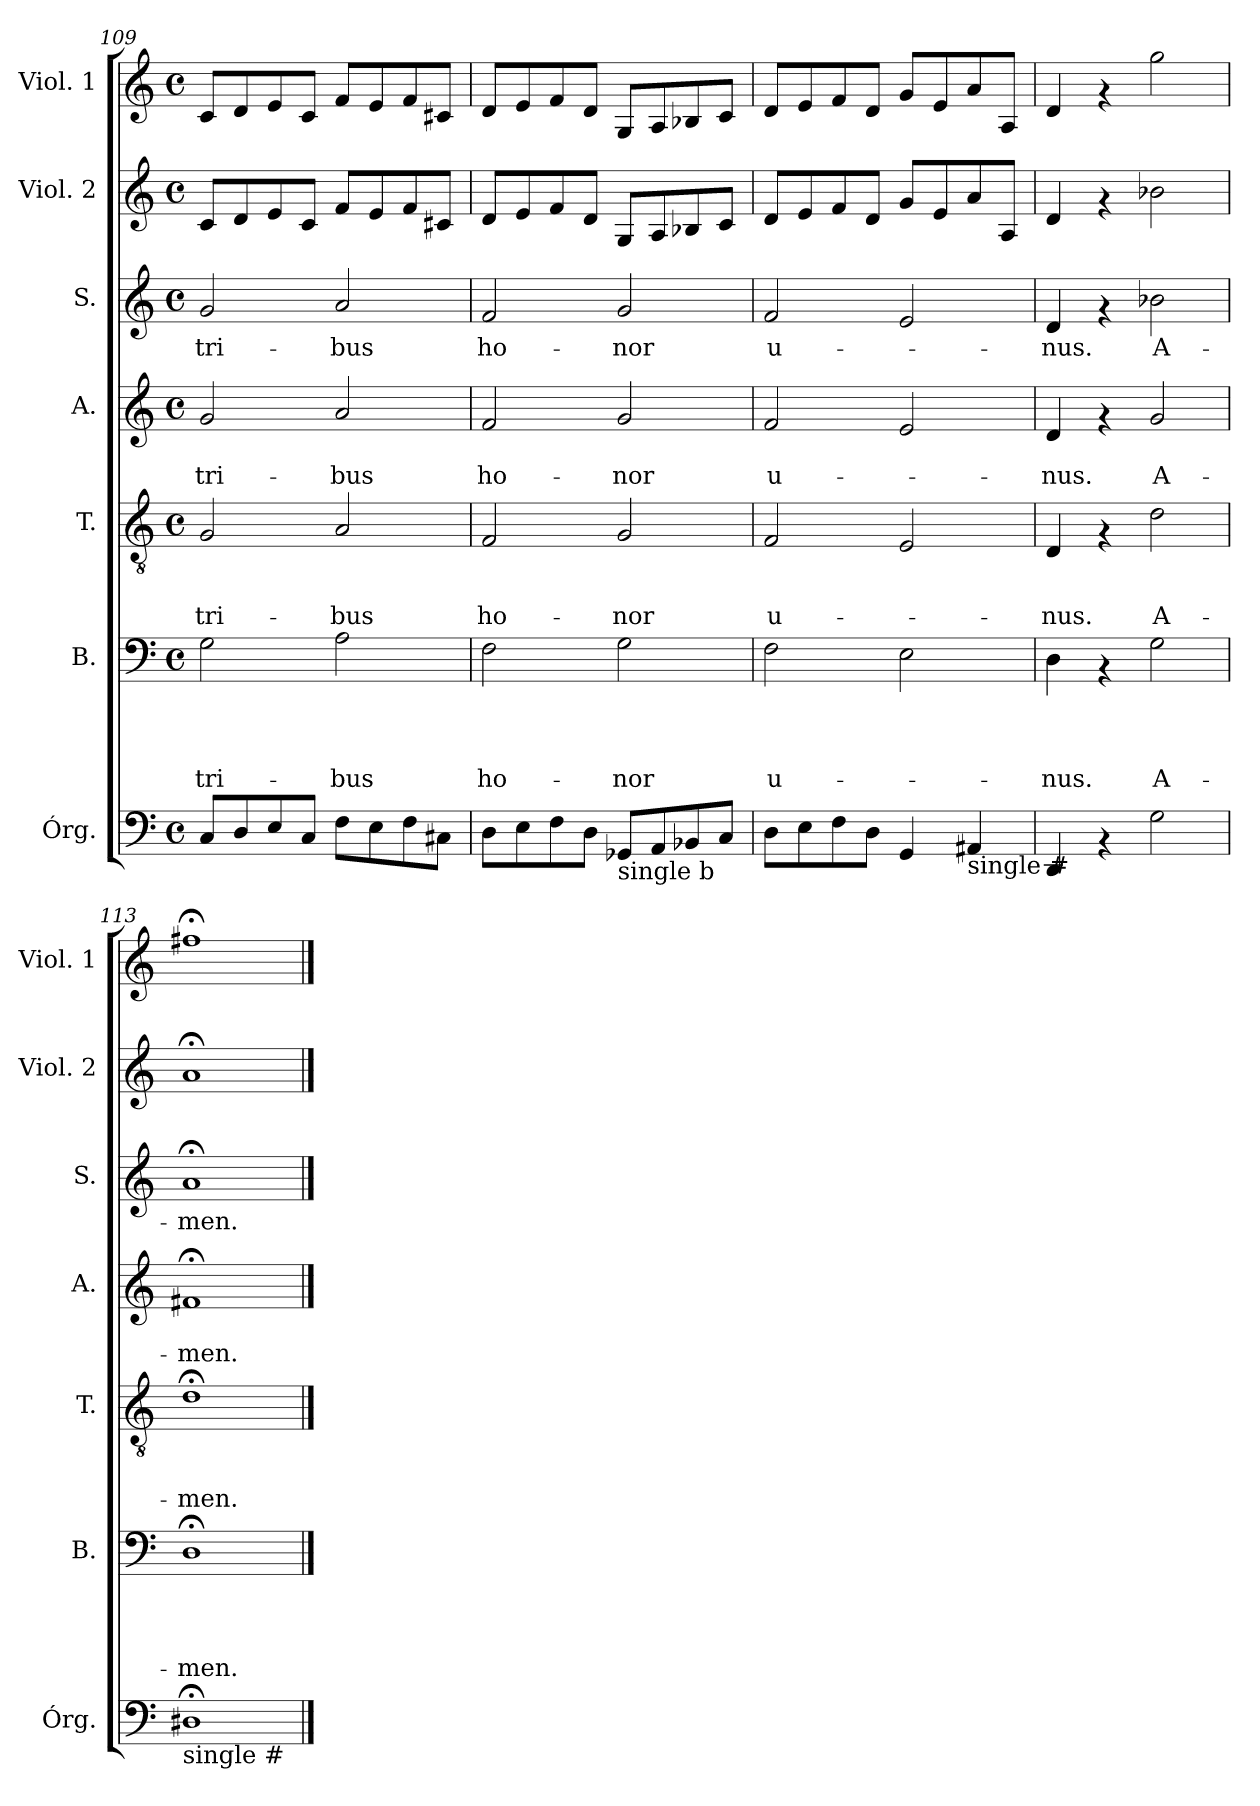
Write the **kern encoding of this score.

**kern	**kern	**text	**text	**text	**text	**kern	**text	**text	**text	**kern	**text	**text	**kern	**text	**kern	**kern
*part7	*part6	*part6	*part6	*part6	*part6	*part5	*part5	*part5	*part5	*part4	*part4	*part4	*part3	*part3	*part2	*part1
*staff7	*staff6	*staff6	*staff6	*staff6	*staff6	*staff5	*staff5	*staff5	*staff5	*staff4	*staff4	*staff4	*staff3	*staff3	*staff2	*staff1
*I"Órg.	*I"B.	*	*	*	*	*I"T.	*	*	*	*I"A.	*	*	*I"S.	*	*I"Viol. 2	*I"Viol. 1
*I'Órg.	*I'B.	*	*	*	*	*I'T.	*	*	*	*I'A.	*	*	*I'S.	*	*I'Viol. 2	*I'Viol. 1
*clefF4	*clefF4	*	*	*	*	*clefGv2	*	*	*	*clefG2	*	*	*clefG2	*	*clefG2	*clefG2
*k[]	*k[]	*	*	*	*	*k[]	*	*	*	*k[]	*	*	*k[]	*	*k[]	*k[]
*C:	*C:	*	*	*	*	*C:	*	*	*	*C:	*	*	*C:	*	*C:	*C:
*M4/4	*M4/4	*	*	*	*	*M4/4	*	*	*	*M4/4	*	*	*M4/4	*	*M4/4	*M4/4
*met(c)	*met(c)	*	*	*	*	*met(c)	*	*	*	*met(c)	*	*	*met(c)	*	*met(c)	*met(c)
=109	=109	=109	=109	=109	=109	=109	=109	=109	=109	=109	=109	=109	=109	=109	=109	=109
!	!	!	!	!	!LO:LY:b	!	!	!	!LO:LY:b	!	!	!LO:LY:b	!	!LO:LY:b	!	!
8C/L	2G\	.	.	.	tri-	2G/	.	.	tri-	2g/	.	tri-	2g/	tri-	8c/L	8c/L
8D/	.	.	.	.	.	.	.	.	.	.	.	.	.	.	8d/	8d/
8E/	.	.	.	.	.	.	.	.	.	.	.	.	.	.	8e/	8e/
8C/J	.	.	.	.	.	.	.	.	.	.	.	.	.	.	8c/J	8c/J
!	!	!	!	!	!LO:LY:b	!	!	!	!LO:LY:b	!	!	!LO:LY:b	!	!LO:LY:b	!	!
8F\L	2A\	.	.	.	-bus	2A/	.	.	-bus	2a/	.	-bus	2a/	-bus	8f/L	8f/L
8E\	.	.	.	.	.	.	.	.	.	.	.	.	.	.	8e/	8e/
8F\	.	.	.	.	.	.	.	.	.	.	.	.	.	.	8f/	8f/
8C#X\J	.	.	.	.	.	.	.	.	.	.	.	.	.	.	8c#X/J	8c#X/J
!!LO:LB:g=z
=110	=110	=110	=110	=110	=110	=110	=110	=110	=110	=110	=110	=110	=110	=110	=110	=110
!	!	!	!	!	!LO:LY:b	!	!	!	!LO:LY:b	!	!	!LO:LY:b	!	!LO:LY:b	!	!
8D\L	2F\	.	.	.	ho-	2F/	.	.	ho-	2f/	.	ho-	2f/	ho-	8d/L	8d/L
8E\	.	.	.	.	.	.	.	.	.	.	.	.	.	.	8e/	8e/
8F\	.	.	.	.	.	.	.	.	.	.	.	.	.	.	8f/	8f/
8D\J	.	.	.	.	.	.	.	.	.	.	.	.	.	.	8d/J	8d/J
!LO:TX:b:t=single b	!	!	!	!	!	!	!	!	!	!	!	!	!	!	!	!
!	!	!	!	!	!LO:LY:b	!	!	!	!LO:LY:b	!	!	!LO:LY:b	!	!LO:LY:b	!	!
8GG-/L	2G\	.	.	.	-nor	2G/	.	.	-nor	2g/	.	-nor	2g/	-nor	8G/L	8G/L
8AA/	.	.	.	.	.	.	.	.	.	.	.	.	.	.	8A/	8A/
8BB-X/	.	.	.	.	.	.	.	.	.	.	.	.	.	.	8B-X/	8B-X/
8C/J	.	.	.	.	.	.	.	.	.	.	.	.	.	.	8c/J	8c/J
=111	=111	=111	=111	=111	=111	=111	=111	=111	=111	=111	=111	=111	=111	=111	=111	=111
!	!	!	!	!	!LO:LY:b	!	!	!	!LO:LY:b	!	!	!LO:LY:b	!	!LO:LY:b	!	!
8D\L	2F\	.	.	.	u-	2F/	.	.	u-	2f/	.	u-	2f/	u-	8d/L	8d/L
8E\	.	.	.	.	.	.	.	.	.	.	.	.	.	.	8e/	8e/
8F\	.	.	.	.	.	.	.	.	.	.	.	.	.	.	8f/	8f/
8D\J	.	.	.	.	.	.	.	.	.	.	.	.	.	.	8d/J	8d/J
4GG/	2E\	.	.	.	.	2E/	.	.	.	2e/	.	.	2e/	.	8g/L	8g/L
.	.	.	.	.	.	.	.	.	.	.	.	.	.	.	8e/	8e/
!LO:TX:b:t=single #	!	!	!	!	!	!	!	!	!	!	!	!	!	!	!	!
4AA#</	.	.	.	.	.	.	.	.	.	.	.	.	.	.	8a/	8a/
.	.	.	.	.	.	.	.	.	.	.	.	.	.	.	8A/J	8A/J
=112	=112	=112	=112	=112	=112	=112	=112	=112	=112	=112	=112	=112	=112	=112	=112	=112
!	!	!	!	!	!LO:LY:b	!	!	!	!LO:LY:b	!	!	!LO:LY:b	!	!LO:LY:b	!	!
4DD/	4D\	.	.	.	-nus.	4D/	.	.	-nus.	4d/	.	-nus.	4d/	-nus.	4d/	4d/
4rAA	4rAA	.	.	.	.	4rF	.	.	.	4rf	.	.	4rf	.	4rf	4rf
!	!	!	!	!	!LO:LY:b	!	!	!	!LO:LY:b	!	!	!LO:LY:b	!	!LO:LY:b	!	!
2G\	2G\	.	.	.	A-	2d\	.	.	A-	2g/	.	A-	2b-X\	A-	2b-X\	2gg\
=113	=113	=113	=113	=113	=113	=113	=113	=113	=113	=113	=113	=113	=113	=113	=113	=113
!LO:TX:b:t=single #	!	!	!	!	!	!	!	!	!	!	!	!	!	!	!	!
!	!	!	!	!	!LO:LY:b	!	!	!	!LO:LY:b	!	!	!LO:LY:b	!	!LO:LY:b	!	!
1D#;	1D;	.	.	.	-men.	1d;	.	.	-men.	1f#X;<	.	-men.	1a;<	-men.	1a;<	1ff#X;
==	==	==	==	==	==	==	==	==	==	==	==	==	==	==	==	==
*-	*-	*-	*-	*-	*-	*-	*-	*-	*-	*-	*-	*-	*-	*-	*-	*-
